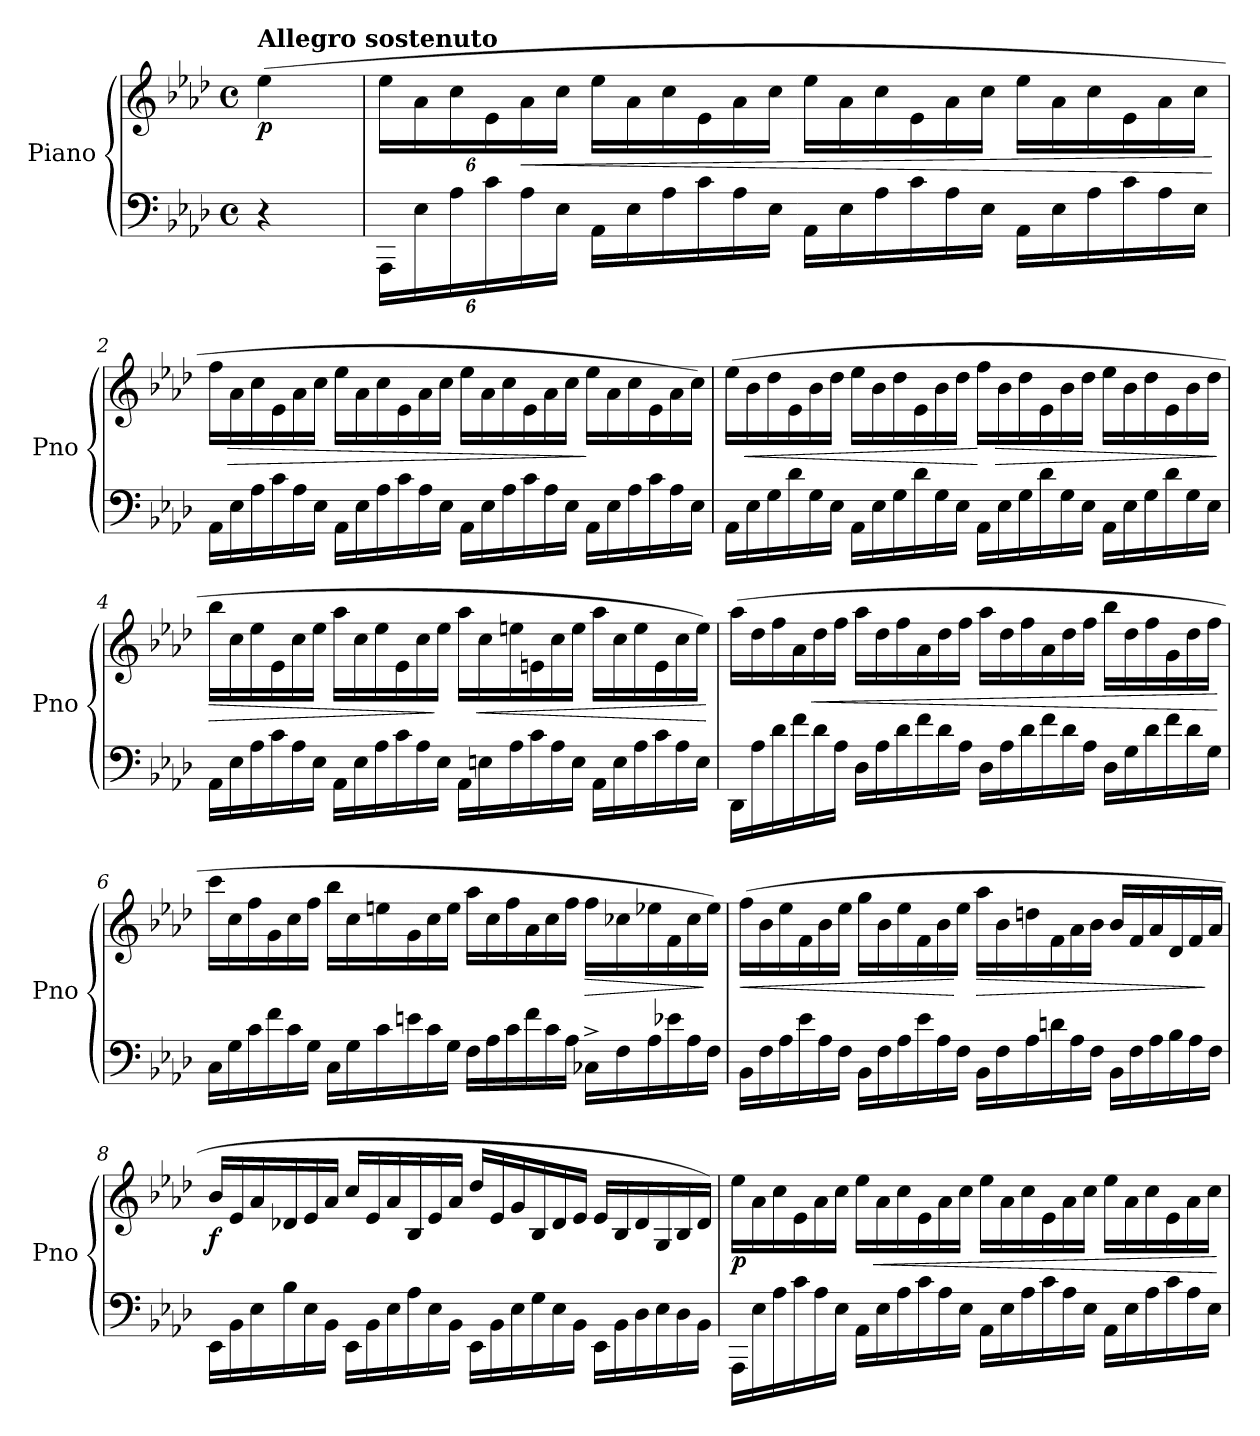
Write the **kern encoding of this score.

**kern	**kern	**dynam
*part1	*part1	*part1
*staff2	*staff1	*staff1/2
*I"Piano	*	*
*I'Pno	*	*
*clefF4	*clefG2	*
*k[b-e-a-d-]	*k[b-e-a-d-]	*
*M4/4	*M4/4	*
*met(c)	*met(c)	*
*MM104	*MM104	*
=	=	=
!	!LO:TX:a:B:t=Allegro sostenuto	!
!	!	!LO:DY:b
4r	(>4ee-\	p
=1	=1	=1
*Xbrackettup	*	*
24AAA-/LL	24ee-\LL	.
24E-!\	24a-!\	.
24A-!\	24cc!\	.
24c!\	24e-!\	.
!	!	!LO:HP:b
24A-!\	24a-!\	<
24E-!\JJ	24cc!\JJ	.
*Xtuplet	*Xtuplet	*
24AA-\LL	24ee-\LL	.
24E-!\	24a-!\	.
24A-!\	24cc!\	.
24c!\	24e-!\	.
24A-!\	24a-!\	.
24E-!\JJ	24cc!\JJ	.
24AA-!\LL	24ee-\LL	.
24E-!\	24a-!\	.
24A-!\	24cc!\	.
24c!\	24e-!\	.
24A-!\	24a-!\	.
24E-!\JJ	24cc!\JJ	.
24AA-!\LL	24ee-\LL	.
24E-!\	24a-!\	.
24A-!\	24cc!\	.
24c!\	24e-!\	.
24A-!\	24a-!\	.
24E-!\JJ	24cc!\JJ	.
.	.	[
=2	=2	=2
24AA-!\LL	24ff\LL	.
!	!	!LO:HP:b
24E-!\	24a-!\	>
24A-!\	24cc!\	.
24c!\	24e-!\	.
24A-!\	24a-!\	.
24E-!\JJ	24cc!\JJ	.
24AA-!\LL	24ee-\LL	.
24E-!\	24a-!\	.
24A-!\	24cc!\	.
24c!\	24e-!\	.
24A-!\	24a-!\	.
24E-!\JJ	24cc!\JJ	.
24AA-!\LL	24ee-\LL	.
24E-!\	24a-!\	.
24A-!\	24cc!\	.
24c!\	24e-!\	.
24A-!\	24a-!\	.
24E-!\JJ	24cc!\JJ	.
24AA-!\LL	24ee-\LL	]
24E-!\	24a-!\	.
24A-!\	24cc!\	.
24c!\	24e-!\	.
24A-!\	24a-!\	.
24E-!\JJ	24cc!\JJ)	.
!!LO:LB:g=z
=3	=3	=3
24AA-!\LL	(>24ee-\LL	.
!	!	!LO:HP:b
24E-!\	24b-!\	<
24G!\	24dd-!\	.
24d-!\	24e-!\	.
24G!\	24b-!\	.
24E-!\JJ	24dd-!\JJ	.
24AA-!\LL	24ee-\LL	.
24E-!\	24b-!\	.
24G!\	24dd-!\	.
24d-!\	24e-!\	.
24G!\	24b-!\	.
24E-!\JJ	24dd-!\JJ	.
24AA-!\LL	24ff\LL	[
!	!	!LO:HP:b
24E-!\	24b-!\	>
24G!\	24dd-!\	.
24d-!\	24e-!\	.
24G!\	24b-!\	.
24E-!\JJ	24dd-!\JJ	.
24AA-!\LL	24ee-\LL	.
24E-!\	24b-!\	.
24G!\	24dd-!\	.
24d-!\	24e-!\	.
24G!\	24b-!\	.
24E-!\JJ	24dd-!\JJ	.
.	.	]
=4	=4	=4
!	!	!LO:HP:b
24AA-!\LL	24bb-\LL	>
24E-!\	24cc!\	.
24A-!\	24ee-!\	.
24c!\	24e-!\	.
24A-!\	24cc!\	.
24E-!\JJ	24ee-!\JJ	.
24AA-!\LL	24aa-\LL	.
24E-!\	24cc!\	.
24A-!\	24ee-!\	.
24c!\	24e-!\	.
24A-!\	24cc!\	.
24E-!\JJ	24ee-!\JJ	]
24AA-!\LL	24aa-\LL	.
!	!	!LO:HP:b
24En!\	24cc!\	<
24A-!\	24een!\	.
24c!\	24en!\	.
24A-!\	24cc!\	.
24E!\JJ	24ee!\JJ	.
24AA-!\LL	24aa-\LL	.
24E!\	24cc!\	.
24A-!\	24ee!\	.
24c!\	24e!\	.
24A-!\	24cc!\	.
24E!\JJ	24ee!\JJ)	.
.	.	[
!!LO:LB:g=z
=5	=5	=5
24DD-/LL	(>24aa-\LL	.
24A-!\	24dd-!\	.
24d-!\	24ff!\	.
24f!\	24a-!\	.
!	!	!LO:HP:b
24d-!\	24dd-!\	<
24A-!\JJ	24ff!\JJ	.
24D-\LL	24aa-\LL	.
24A-!\	24dd-!\	.
24d-!\	24ff!\	.
24f!\	24a-!\	.
24d-!\	24dd-!\	.
24A-!\JJ	24ff!\JJ	.
24D-!\LL	24aa-\LL	.
24A-!\	24dd-!\	.
24d-!\	24ff!\	.
24f!\	24a-!\	.
24d-!\	24dd-!\	.
24A-!\JJ	24ff!\JJ	.
24D-\LL	24bb-\LL	.
24G!\	24dd-!\	.
24d-!\	24ff!\	.
24f!\	24g!\	.
24d-!\	24dd-!\	.
24G!\JJ	24ff!\JJ	.
.	.	[
=6	=6	=6
24C\LL	24ccc\LL	.
24G!\	24cc!\	.
24c!\	24ff!\	.
24f!\	24g!\	.
24c!\	24cc!\	.
24G!\JJ	24ff!\JJ	.
24C!\LL	24bb-\LL	.
24G!\	24cc!\	.
24c!\	24een!\	.
24en!\	24g!\	.
24c!\	24cc!\	.
24G!\JJ	24ee!\JJ	.
24F!\LL	24aa-\LL	.
24A-!\	24cc!\	.
24c!\	24ff!\	.
24f!\	24a-!\	.
24c!\	24cc!\	.
24A-!\JJ	24ff!\JJ	.
!	!	!LO:HP:b
24C-X^\LL	24ff\LL	>
24F!\	24cc-X!\	.
24A-!\	24ee-X!\	.
24e-X!\	24f!\	.
24A-!\	24cc-!\	.
24F!\JJ	24ee-!\JJ)	]
!!LO:PB:g=z
=7	=7	=7
!	!	!LO:HP:b
24BB-\LL	(>24ff\LL	<
24F!\	24b-!\	.
24A-!\	24ee-!\	.
24e-!\	24f!\	.
24A-!\	24b-!\	.
24F!\JJ	24ee-!\JJ	.
24BB-!\LL	24gg\LL	.
24F!\	24b-!\	.
24A-!\	24ee-!\	.
24e-!\	24f!\	.
24A-!\	24b-!\	.
24F!\JJ	24ee-!\JJ	[
!	!	!LO:HP:b
24BB-!\LL	24aa-\LL	>
24F!\	24b-!\	.
24A-!\	24ddn!\	.
24dn!\	24f!\	.
24A-!\	24a-!\	.
24F!\JJ	24b-!\JJ	.
24BB-!\LL	24b-/LL	.
24F!\	24f!/	.
24A-!\	24a-!/	.
24B-!\	24d-!/	.
24A-!\	24f!/	.
24F!\JJ	24a-!/JJ	]
=8	=8	=8
!	!	!LO:DY:b
24EE-\LL	24b-/LL	f
24BB-!\	24e-!/	.
24E-!\	24a-!/	.
24B-!\	24d-X!/	.
24E-!\	24e-!/	.
24BB-!\JJ	24a-!/JJ	.
24EE-!\LL	24cc/LL	.
24BB-!\	24e-!/	.
24E-!\	24a-!/	.
24A-!\	24B-!/	.
24E-!\	24e-!/	.
24BB-!\JJ	24a-!/JJ	.
24EE-!\LL	24dd-/LL	.
24BB-!\	24e-!/	.
24E-!\	24g!/	.
24G!\	24B-!/	.
24E-!\	24d-!/	.
24BB-!\JJ	24e-!/JJ	.
24EE-!\LL	24e-/LL	.
24BB-!\	24B-!/	.
24D-!\	24d-!/	.
24E-!\	24G!/	.
24D-!\	24B-!/	.
24BB-!\JJ	24d-!/JJ)	.
!!LO:LB:g=z
=9	=9	=9
!	!	!LO:DY:b
24AAA-/LL	24ee-\LL	p
24E-!\	24a-!\	.
24A-!\	24cc!\	.
24c!\	24e-!\	.
24A-!\	24a-!\	.
24E-!\JJ	24cc!\JJ	.
24AA-\LL	24ee-\LL	.
!	!	!LO:HP:b
24E-!\	24a-!\	<
24A-!\	24cc!\	.
24c!\	24e-!\	.
24A-!\	24a-!\	.
24E-!\JJ	24cc!\JJ	.
24AA-!\LL	24ee-\LL	.
24E-!\	24a-!\	.
24A-!\	24cc!\	.
24c!\	24e-!\	.
24A-!\	24a-!\	.
24E-!\JJ	24cc!\JJ	.
24AA-!\LL	24ee-\LL	.
24E-!\	24a-!\	.
24A-!\	24cc!\	.
24c!\	24e-!\	.
24A-!\	24a-!\	.
24E-!\JJ	24cc!\JJ	.
.	.	[
=	=	=
*-	*-	*-
